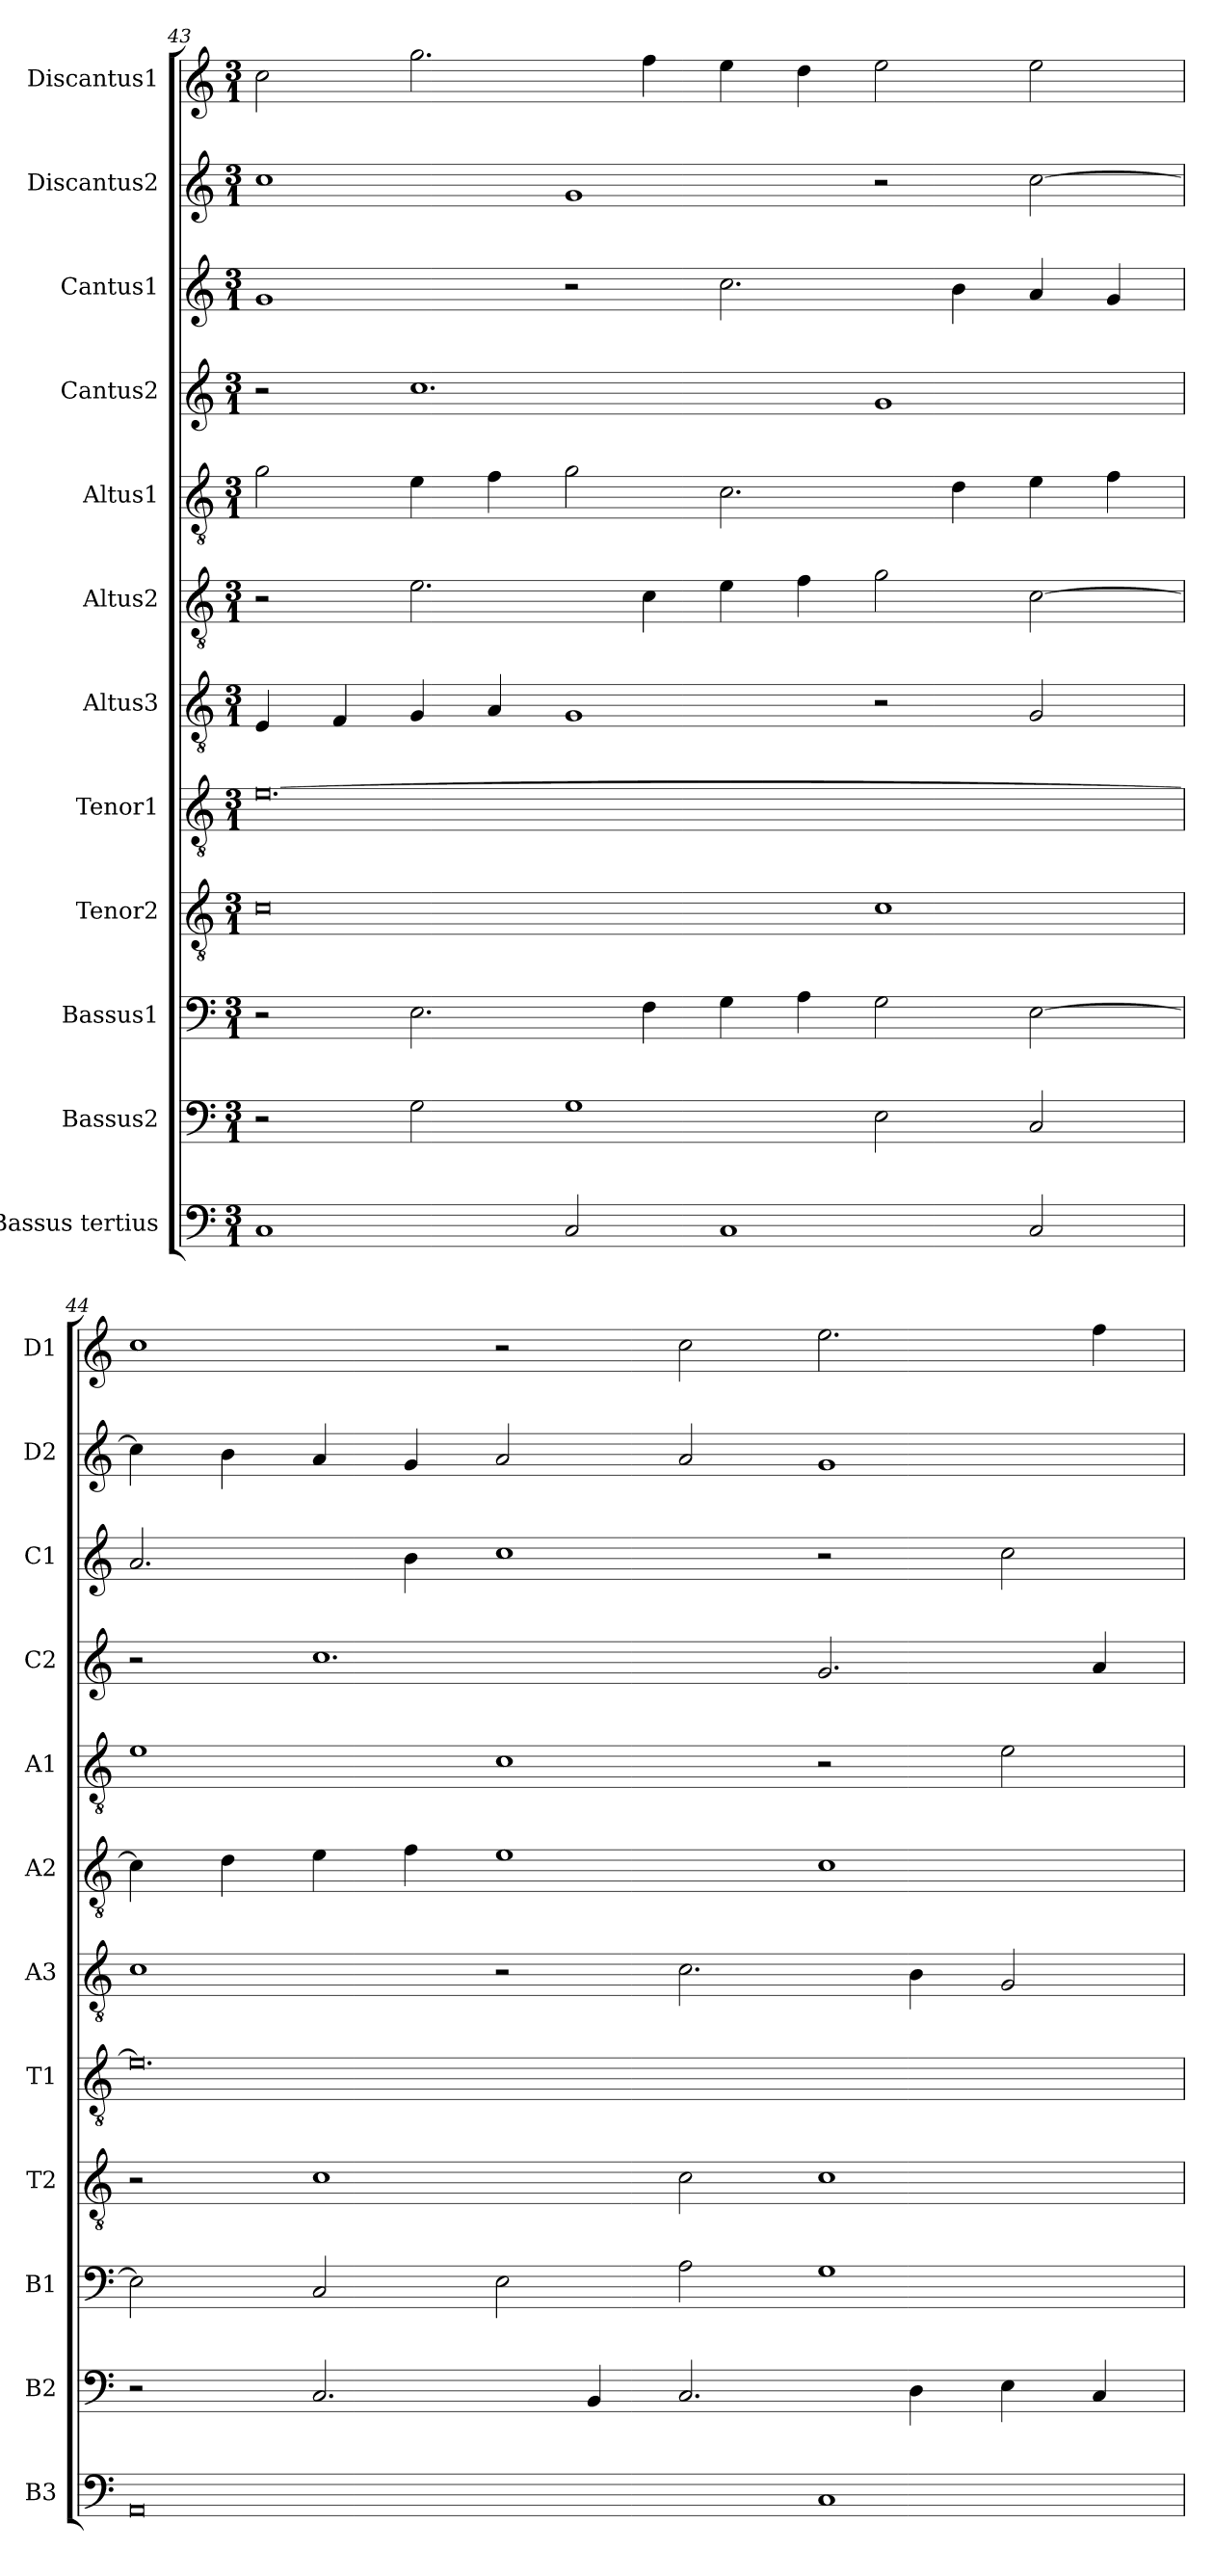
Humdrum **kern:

**kern	**kern	**kern	**kern	**kern	**kern	**kern	**kern	**kern	**kern	**kern	**kern
*part12	*part11	*part10	*part9	*part8	*part7	*part6	*part5	*part4	*part3	*part2	*part1
*staff12	*staff11	*staff10	*staff9	*staff8	*staff7	*staff6	*staff5	*staff4	*staff3	*staff2	*staff1
*I"Bassus tertius	*I"Bassus2	*I"Bassus1	*I"Tenor2	*I"Tenor1	*I"Altus3	*I"Altus2	*I"Altus1	*I"Cantus2	*I"Cantus1	*I"Discantus2	*I"Discantus1
*I'B3	*I'B2	*I'B1	*I'T2	*I'T1	*I'A3	*I'A2	*I'A1	*I'C2	*I'C1	*I'D2	*I'D1
*clefF4	*clefF4	*clefF4	*clefGv2	*clefGv2	*clefGv2	*clefGv2	*clefGv2	*clefG2	*clefG2	*clefG2	*clefG2
*k[]	*k[]	*k[]	*k[]	*k[]	*k[]	*k[]	*k[]	*k[]	*k[]	*k[]	*k[]
*M3/1	*M3/1	*M3/1	*M3/1	*M3/1	*M3/1	*M3/1	*M3/1	*M3/1	*M3/1	*M3/1	*M3/1
=43	=43	=43	=43	=43	=43	=43	=43	=43	=43	=43	=43
1C	2r	2r	0c	[0.e	4E/	2r	2g\	2r	1g	1cc	2cc\
.	.	.	.	.	4F/	.	.	.	.	.	.
.	2G\	2.E\	.	.	4G/	2.e\	4e\	1.cc	.	.	2.gg\
.	.	.	.	.	4A/	.	4f\	.	.	.	.
2C/	1G	.	.	.	1G	.	2g\	.	2r	1g	.
.	.	4F\	.	.	.	4c\	.	.	.	.	4ff\
1C	.	4G\	.	.	.	4e\	2.c\	.	2.cc\	.	4ee\
.	.	4A\	.	.	.	4f\	.	.	.	.	4dd\
.	2E\	2G\	1c	.	2r	2g\	.	1g	.	2r	2ee\
.	.	.	.	.	.	.	4d\	.	4b\	.	.
2C/	2C/	[2E\	.	.	2G/	[2c\	4e\	.	4a/	[2cc\	2ee\
.	.	.	.	.	.	.	4f\	.	4g/	.	.
=44	=44	=44	=44	=44	=44	=44	=44	=44	=44	=44	=44
0AA	2r	2E\]	2r	0.e]	1c	4c\]	1e	2r	2.a/	4cc\]	1cc
.	.	.	.	.	.	4d\	.	.	.	4b\	.
.	2.C/	2C/	1c	.	.	4e\	.	1.cc	.	4a/	.
.	.	.	.	.	.	4f\	.	.	4b\	4g/	.
.	.	2E\	.	.	2r	1e	1c	.	1cc	2a/	2r
.	4BB/	.	.	.	.	.	.	.	.	.	.
.	2.C/	2A\	2c\	.	2.c\	.	.	.	.	2a/	2cc\
1C	.	1G	1c	.	.	1c	2r	2.g/	2r	1g	2.ee\
.	4D\	.	.	.	4B\	.	.	.	.	.	.
.	4E\	.	.	.	2G/	.	2e\	.	2cc\	.	.
.	4C/	.	.	.	.	.	.	4a/	.	.	4ff\
=	=	=	=	=	=	=	=	=	=	=	=
*-	*-	*-	*-	*-	*-	*-	*-	*-	*-	*-	*-
